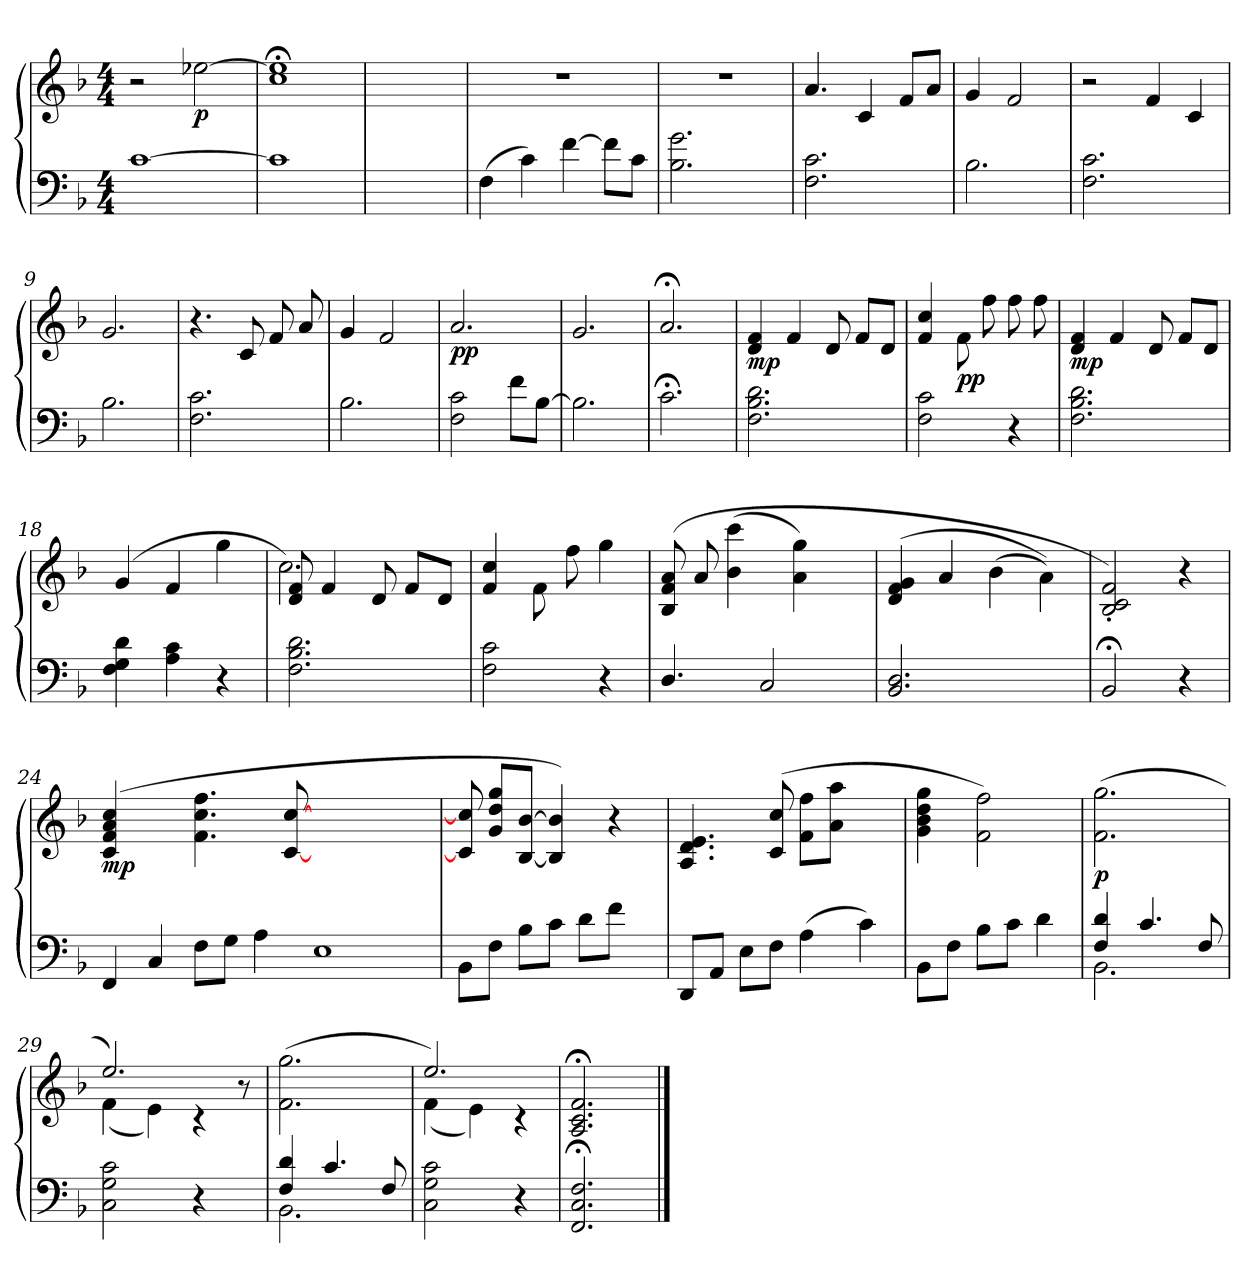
**kern	**kern	**dynam
*part1	*part1	*part1
*staff2	*staff1	*staff1/2
*clefF4	*clefG2	*
*k[b-]	*k[b-]	*
*M4/4	*M4/4	*
=1	=1	=1
[1c	2r	.
!	!	!LO:DY:b
.	[2ee-X\	p
=2	=2	=2
1c]	1cc;< 1ee-];<	.
=3	=3	=3
1ryy	1ryy	.
=4	=4	=4
(<4F\	1r	.
4c\)	.	.
[4f\	.	.
8f\L]	.	.
8c\J	.	.
=5	=5	=5
2.B-\ 2.g\	1r	.
4ryy	.	.
=6	=6	=6
2.F\ 2.c\	4.a/	.
.	4c/	.
.	8f/L	.
8ryy	8a/J	.
=7	=7	=7
2.B-\	4g/	.
.	2f/	.
=8	=8	=8
2.F\ 2.c\	2r	.
.	4f/	.
4ryy	4c/	.
=9	=9	=9
2.B-\	2.g/	.
!!LO:LB:g=z
=10	=10	=10
2.F\ 2.c\	4.r	.
.	8c/	.
.	8f/	.
.	8a/	.
=11	=11	=11
2.B-\	4g/	.
.	2f/	.
=12	=12	=12
!	!	!LO:DY:b
2F\ 2c\	2.a/	pp
8f\L	.	.
[8B-\J	.	.
=13	=13	=13
2.B-\]	2.g/	.
!!LO:LB:g=z
=14	=14	=14
2.c;<\	2.a;</	.
=15	=15	=15
!	!	!LO:DY:b
2.F\ 2.B-\ 2.d\	4d/ 4f/	mp
.	4f/	.
.	8d/	.
.	8f/L	.
8ryy	8d/J	.
=16	=16	=16
2F\ 2c\	4f/ 4cc/	.
!	!	!LO:DY:b
.	8f\	pp
.	8ff\	.
4r	8ff\	.
.	8ff\	.
=17	=17	=17
!	!	!LO:DY:b
2.F\ 2.B-\ 2.d\	4d/ 4f/	mp
.	4f/	.
.	8d/	.
.	8f/L	.
8ryy	8d/J	.
=18	=18	=18
4F\ 4G\ 4d\	(>4g/	.
4A\ 4c\	4f/	.
4r	4gg\	.
=19	=19	=19
*	*^	*
2.F\ 2.B-\ 2.d\	8d/ 8f/	2.cc\)	.
.	4f/	.	.
.	8d/	.	.
.	8f/L	.	.
.	8d/J	.	.
*	*v	*v	*
=20	=20	=20
2F\ 2c\	4f/ 4cc/	.
.	8f\	.
.	8ff\	.
4r	4gg\	.
=21	=21	=21
4.D/	(>8B-/ 8f/ 8a/	.
.	8a/	.
.	(<4b-\ 4ccc\	.
2C/	.	.
.	4a\ 4gg\)	.
.	8ryy	.
!!LO:LB:g=z
=22	=22	=22
2.BB-/ 2.D/	(<4d/ 4f/ 4g/	.
.	4a/	.
.	(<4b-\	.
4ryy	4a\))	.
!!LO:LB:g=z
=23	=23	=23
2BB-;</	2B-'/ 2c'/ 2f'/)	.
4r	4r	.
=24	=24	=24
!	!	!LO:DY:b
4FF/	(>4c/ 4f/ 4a/ 4cc/	mp
4C/	4ryy	.
8F\L	4.f\ 4.cc\ 4.ff\	.
8G\J	.	.
4A\	.	.
.	[8c/ [8cc/	.
1E	8ryy	.
.	2..ryy	.
=25	=25	=25
8BB-\L	8c]/ 8cc]/	.
8F\J	8g/ 8dd/ 8gg/L	.
8B-\L	[8B-/ [8b-/J	.
8c\J	4B-]/ 4b-]/)	.
8d\L	.	.
8f\J	4r	.
8ryy	.	.
=26	=26	=26
8DD/L	4.A/ 4.d/ 4.e/	.
8AA/J	.	.
8E\L	.	.
8F\J	(>8c/ 8cc/	.
(<4A\	8f\ 8ff\L	.
.	8a\ 8aa\J	.
4c\)	4ryy	.
=27	=27	=27
8BB-\L	4g\ 4b-\ 4dd\ 4gg\	.
8F\J	.	.
8B-\L	2f\ 2ff\)	.
8c\J	.	.
4d\	.	.
=28	=28	=28
*^	*	*
!	!	!	!LO:DY:b
4F/ 4d/	2.BB-\	(>2.f\ 2.gg\	p
4.c/	.	.	.
8F/	.	.	.
*v	*v	*	*
=29	=29	=29
*	*^	*
2C\ 2G\ 2c\	2.ee/)	(<4f\	.
.	.	4e\)	.
4r	.	4r	.
8ryy	8ryy	8r	.
*	*v	*v	*
!!LO:PB:g=z
=30	=30	=30
*^	*	*
4F/ 4d/	2.BB-\	(>2.f\ 2.gg\	.
4.c/	.	.	.
8F/	.	.	.
*v	*v	*	*
!!LO:LB:g=z
=31	=31	=31
*	*^	*
2C\ 2G\ 2c\	2.ee/)	(<4f\	.
.	.	4e\)	.
4r	.	4r	.
*	*v	*v	*
=32	=32	=32
2.FF;</ 2.C;</ 2.F;</	2.A;</ 2.c;</ 2.f;</	.
==	==	==
*-	*-	*-
